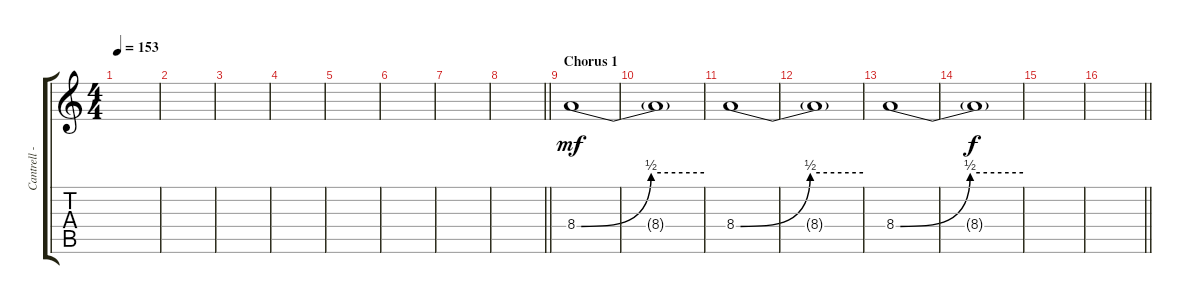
\track ("Cantrell - low bend (played live)" "Cantrell -") {instrument overdrivenguitar}
\staff {score tabs}
\tuning (Eb4 Bb3 Gb3 Db3 Ab2 Db2) {hide}
\ts (4 4)
\tempo 153
\clef g2
\ks c
|
|
|
|
|
|
|
\barLineRight lightlight
|
\section ("" "Chorus 1")
8.4{be (custom 0 0 2 0 35 2 60 2)}.1{dy mf} |
8.4{t}.1 |
8.4{be (custom 0 0 2 0 35 2 60 2)}.1 |
8.4{t}.1 |
8.4{be (custom 0 0 2 0 35 2 60 2)}.1 |
8.4{t}.1{dy f} |
|
\barLineRight lightlight
